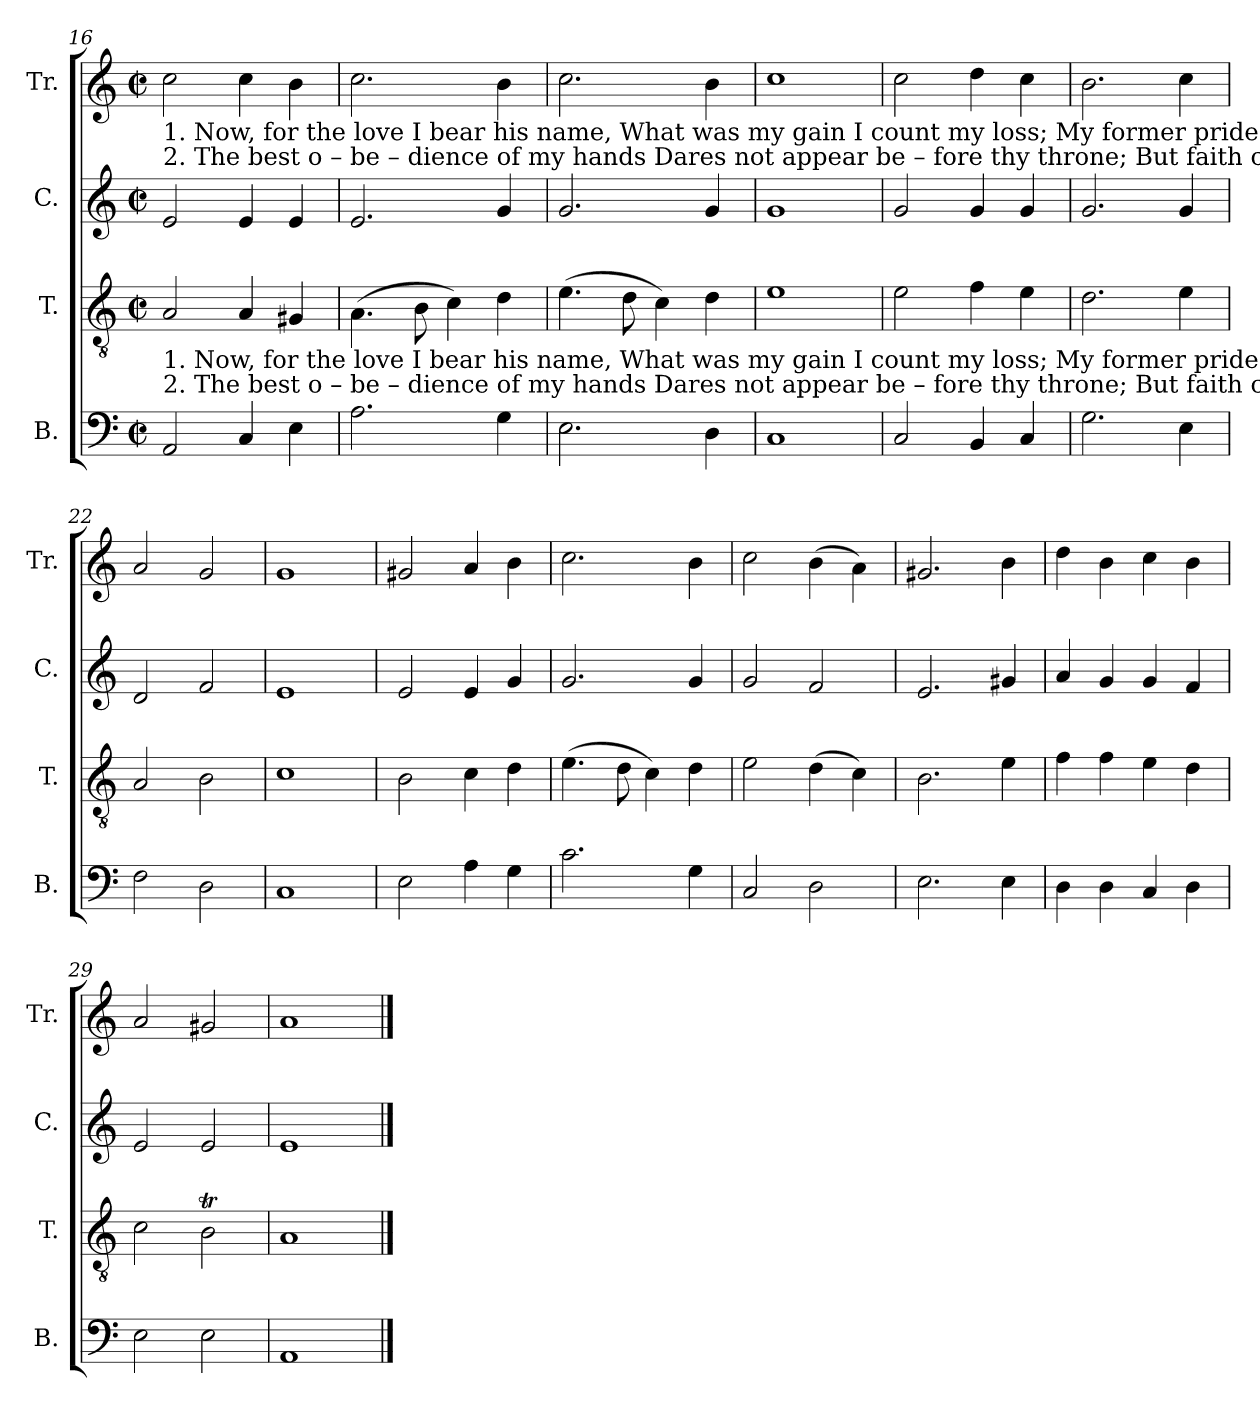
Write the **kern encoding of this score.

**kern	**kern	**kern	**kern
*part4	*part3	*part2	*part1
*staff4	*staff3	*staff2	*staff1
*I"B.	*I"T.	*I"C.	*I"Tr.
*I'B.	*I'T.	*I'C.	*I'Tr.
!!LO:LB:g=z
*clefF4	*clefGv2	*clefG2	*clefG2
*k[]	*k[]	*k[]	*k[]
*M2/2	*M2/2	*M2/2	*M2/2
*met(c|)	*met(c|)	*met(c|)	*met(c|)
=16	=16	=16	=16
!	!	!	!LO:TX:b:t=1. Now, for  the  love           I     bear         his   name,  What was my gain   I    count  my  loss;     My  former  pride         I      call   my      shame,  And nail my  glory     to    his    cross.
!	!	!	!LO:TX:b:t=2. The  best o  – be     –   dience  of           my   hands  Dares not  appear  be – fore thy  throne;   But faith can ans    –    wer    thy   de   –  mands   By pleading what my  Lord has   done.
!	!LO:TX:b:t=1. Now, for  the  love           I     bear         his   name,  What was my gain   I    count  my  loss;     My  former  pride         I      call   my      shame,  And nail my  glory     to    his    cross.	!	!
!	!LO:TX:b:t=2. The  best o  – be     –   dience  of           my   hands  Dares not  appear  be – fore thy  throne;   But faith can ans    –    wer    thy   de   –  mands   By pleading what my  Lord has   done.	!	!
2AA!/	2A!/	2e!/	2cc!\
4C!/	4A!/	4e!/	4cc!\
4E!\	4G#X!/	4e!/	4b!\
=17	=17	=17	=17
2.A!\	(>4.A!\	2.e!/	2.cc!\
.	8B!\	.	.
.	4c!\)	.	.
4G!\	4d!\	4g!/	4b!\
=18	=18	=18	=18
2.E!\	(>4.e!\	2.g!/	2.cc!\
.	8d!\	.	.
.	4c!\)	.	.
4D!\	4d!\	4g!/	4b!\
=19	=19	=19	=19
1C!	1e!	1g!	1cc!
=20	=20	=20	=20
2C!/	2e!\	2g!/	2cc!\
4BB!/	4f!\	4g!/	4dd!\
4C!/	4e!\	4g!/	4cc!\
=21	=21	=21	=21
2.G!\	2.d!\	2.g!/	2.b!\
4E!\	4e!\	4g!/	4cc!\
=22	=22	=22	=22
2F!\	2A!/	2d!/	2a!/
2D!\	2B!\	2f!/	2g!/
=23	=23	=23	=23
1C!	1c!	1e!	1g!
=24	=24	=24	=24
2E!\	2B!\	2e!/	2g#X!/
4A!\	4c!\	4e!/	4a!/
4G!\	4d!\	4g!/	4b!\
=25	=25	=25	=25
2.c!\	(>4.e!\	2.g!/	2.cc!\
.	8d!\	.	.
.	4c!\)	.	.
4G!\	4d!\	4g!/	4b!\
=26	=26	=26	=26
2C!/	2e!\	2g!/	2cc!\
2D!\	(>4d!\	2f!/	(>4b!\
.	4c!\)	.	4a!\)
=27	=27	=27	=27
2.E!\	2.B!\	2.e!/	2.g#X!/
4E!\	4e!\	4g#X!/	4b!\
=28	=28	=28	=28
4D!\	4f!\	4a!/	4dd!\
4D!\	4f!\	4g!/	4b!\
4C!/	4e!\	4g!/	4cc!\
4D!\	4d!\	4f!/	4b!\
=29	=29	=29	=29
2E!\	2c!\	2e!/	2a!/
2E!\	2Bt!\	2e!/	2g#X!/
=30	=30	=30	=30
1AA!	1A!	1e!	1a!
==	==	==	==
*-	*-	*-	*-
